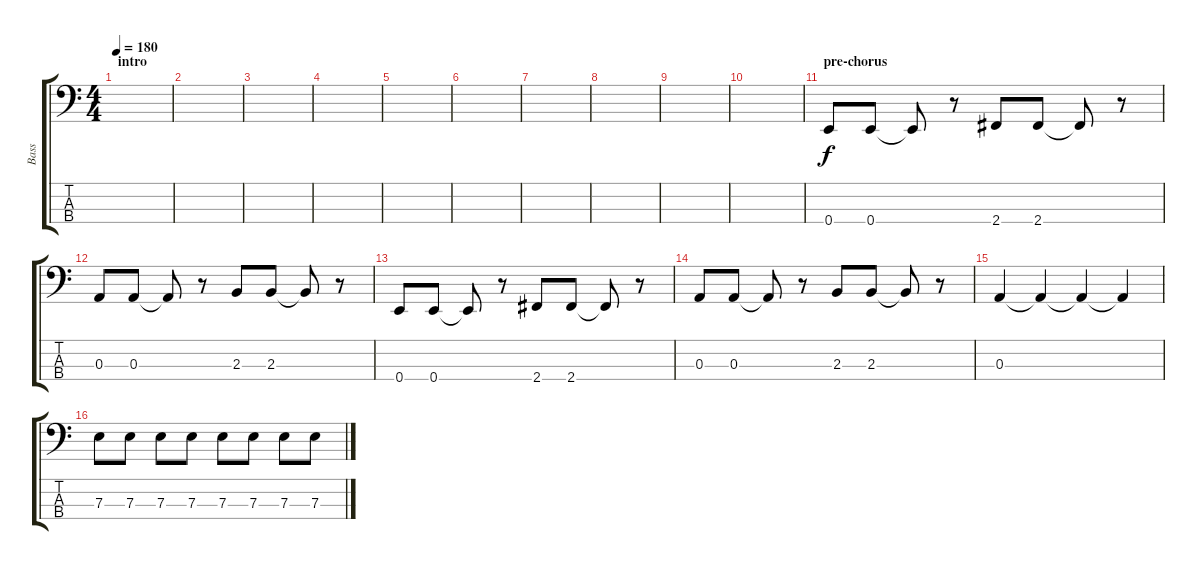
\track ("Bass" "Bass") {instrument electricbasspick}
\staff {score tabs}
\tuning (G2 D2 A1 E1) {hide}
\ts (4 4)
\section ("" "intro")
\tempo 180
\clef f4
\ks c
|
|
|
|
|
|
|
|
|
|
\section ("" "pre-chorus")
0.4.8 0.4.8 0.4{t}.8 r.8 2.4.8 2.4.8 2.4{t}.8 r.8 |
0.3.8 0.3.8 0.3{t}.8 r.8 2.3.8 2.3.8 2.3{t}.8 r.8 |
0.4.8 0.4.8 0.4{t}.8 r.8 2.4.8 2.4.8 2.4{t}.8 r.8 |
0.3.8 0.3.8 0.3{t}.8 r.8 2.3.8 2.3.8 2.3{t}.8 r.8 |
0.3.4 0.3{t}.4 0.3{t}.4 0.3{t}.4 |
7.3.8 7.3.8 7.3.8 7.3.8 7.3.8 7.3.8 7.3.8 7.3.8
